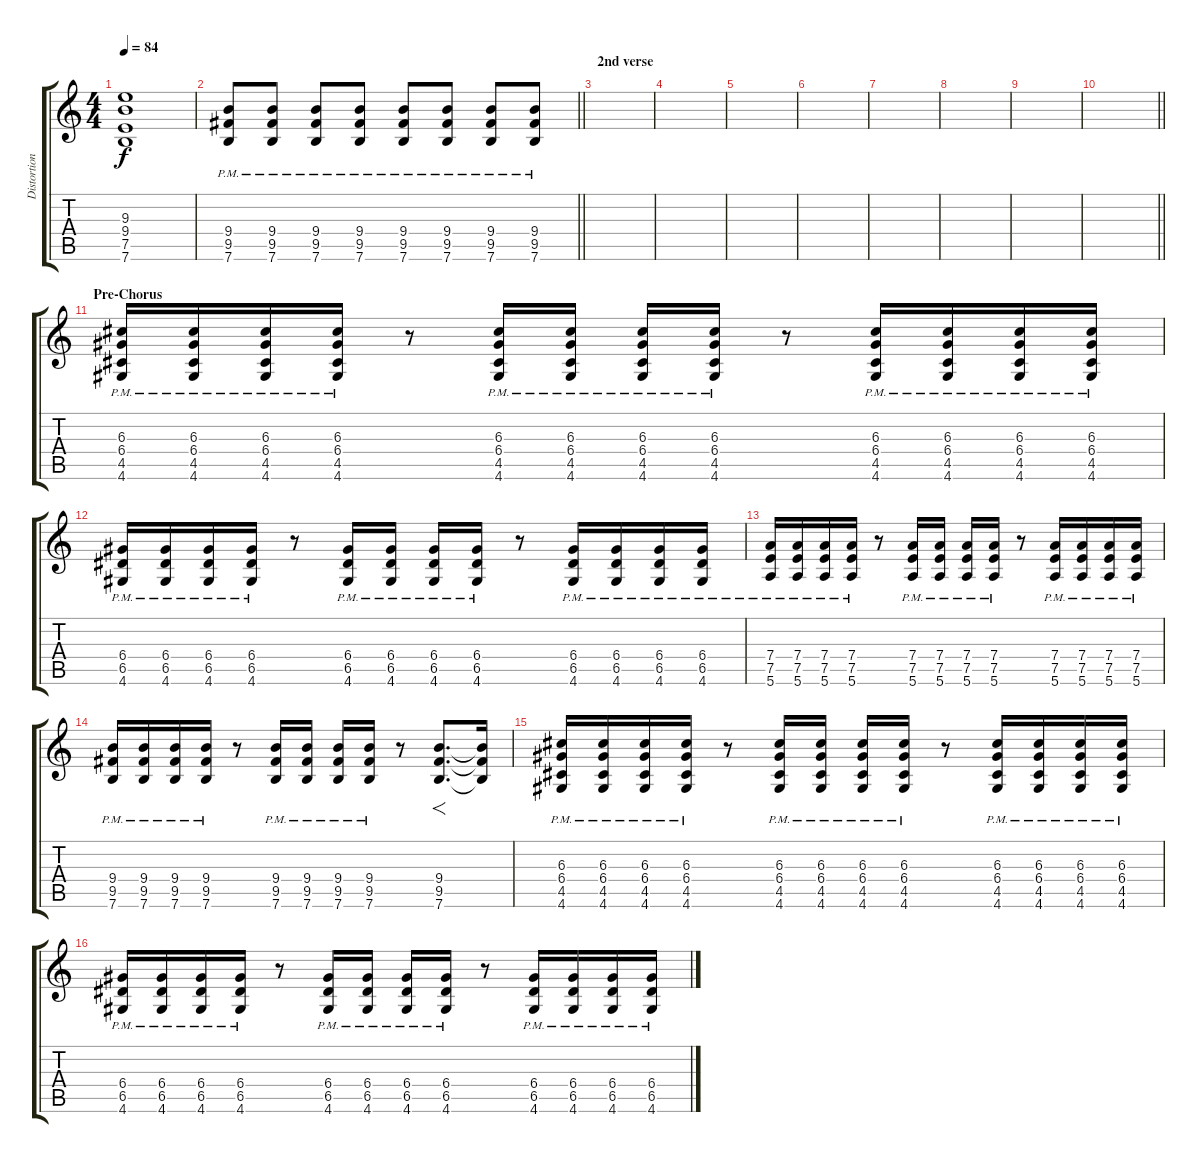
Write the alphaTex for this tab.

\track ("Distortion Guitar" "Distortion") {instrument distortionguitar}
\staff {score tabs}
\tuning (E4 B3 G3 D3 A2 E2) {hide}
\ts (4 4)
\tempo 84
\clef g2
\ks c
(9.3 9.4 7.5 7.6).1{dy f} |
\barLineRight lightlight
(9.4{pm} 9.5{pm} 7.6{pm}).8 (9.4{pm} 9.5{pm} 7.6{pm}).8 (9.4{pm} 9.5{pm} 7.6{pm}).8 (9.4{pm} 9.5{pm} 7.6{pm}).8 (9.4{pm} 9.5{pm} 7.6{pm}).8 (9.4{pm} 9.5{pm} 7.6{pm}).8 (9.4{pm} 9.5{pm} 7.6{pm}).8 (9.4{pm} 9.5{pm} 7.6{pm}).8 |
\section ("" "2nd verse")
|
|
|
|
|
|
|
\barLineRight lightlight
|
\section ("" "Pre-Chorus")
(6.3{pm} 6.4{pm} 4.5{pm} 4.6{pm}).16 (6.3{pm} 6.4{pm} 4.5{pm} 4.6{pm}).16 (6.3{pm} 6.4{pm} 4.5{pm} 4.6{pm}).16 (6.3{pm} 6.4{pm} 4.5{pm} 4.6{pm}).16 r.8 (6.3{pm} 6.4{pm} 4.5{pm} 4.6{pm}).16 (6.3{pm} 6.4{pm} 4.5{pm} 4.6{pm}).16 (6.3{pm} 6.4{pm} 4.5{pm} 4.6{pm}).16 (6.3{pm} 6.4{pm} 4.5{pm} 4.6{pm}).16 r.8 (6.3{pm} 6.4{pm} 4.5{pm} 4.6{pm}).16 (6.3{pm} 6.4{pm} 4.5{pm} 4.6{pm}).16 (6.3{pm} 6.4{pm} 4.5{pm} 4.6{pm}).16 (6.3{pm} 6.4{pm} 4.5{pm} 4.6{pm}).16 |
(6.4{pm} 6.5{pm} 4.6{pm}).16 (6.4{pm} 6.5{pm} 4.6{pm}).16 (6.4{pm} 6.5{pm} 4.6{pm}).16 (6.4{pm} 6.5{pm} 4.6{pm}).16 r.8 (6.4{pm} 6.5{pm} 4.6{pm}).16 (6.4{pm} 6.5{pm} 4.6{pm}).16 (6.4{pm} 6.5{pm} 4.6{pm}).16 (6.4{pm} 6.5{pm} 4.6{pm}).16 r.8 (6.4{pm} 6.5{pm} 4.6{pm}).16 (6.4{pm} 6.5{pm} 4.6{pm}).16 (6.4{pm} 6.5{pm} 4.6{pm}).16 (6.4{pm} 6.5{pm} 4.6{pm}).16 |
(7.4{pm} 7.5{pm} 5.6{pm}).16 (7.4{pm} 7.5{pm} 5.6{pm}).16 (7.4{pm} 7.5{pm} 5.6{pm}).16 (7.4{pm} 7.5{pm} 5.6{pm}).16 r.8 (7.4{pm} 7.5{pm} 5.6{pm}).16 (7.4{pm} 7.5{pm} 5.6{pm}).16 (7.4{pm} 7.5{pm} 5.6{pm}).16 (7.4{pm} 7.5{pm} 5.6{pm}).16 r.8 (7.4{pm} 7.5{pm} 5.6{pm}).16 (7.4{pm} 7.5{pm} 5.6{pm}).16 (7.4{pm} 7.5{pm} 5.6{pm}).16 (7.4{pm} 7.5{pm} 5.6{pm}).16 |
(9.4{pm} 9.5{pm} 7.6{pm}).16 (9.4{pm} 9.5{pm} 7.6{pm}).16 (9.4{pm} 9.5{pm} 7.6{pm}).16 (9.4{pm} 9.5{pm} 7.6{pm}).16 r.8 (9.4{pm} 9.5{pm} 7.6{pm}).16 (9.4{pm} 9.5{pm} 7.6{pm}).16 (9.4{pm} 9.5{pm} 7.6{pm}).16 (9.4{pm} 9.5{pm} 7.6{pm}).16 r.8 (9.4 9.5 7.6).8{f d} (9.4{t} 9.5{t} 7.6{t}).16 |
(6.3{pm} 6.4{pm} 4.5{pm} 4.6{pm}).16 (6.3{pm} 6.4{pm} 4.5{pm} 4.6{pm}).16 (6.3{pm} 6.4{pm} 4.5{pm} 4.6{pm}).16 (6.3{pm} 6.4{pm} 4.5{pm} 4.6{pm}).16 r.8 (6.3{pm} 6.4{pm} 4.5{pm} 4.6{pm}).16 (6.3{pm} 6.4{pm} 4.5{pm} 4.6{pm}).16 (6.3{pm} 6.4{pm} 4.5{pm} 4.6{pm}).16 (6.3{pm} 6.4{pm} 4.5{pm} 4.6{pm}).16 r.8 (6.3{pm} 6.4{pm} 4.5{pm} 4.6{pm}).16 (6.3{pm} 6.4{pm} 4.5{pm} 4.6{pm}).16 (6.3{pm} 6.4{pm} 4.5{pm} 4.6{pm}).16 (6.3{pm} 6.4{pm} 4.5{pm} 4.6{pm}).16 |
(6.4{pm} 6.5{pm} 4.6{pm}).16 (6.4{pm} 6.5{pm} 4.6{pm}).16 (6.4{pm} 6.5{pm} 4.6{pm}).16 (6.4{pm} 6.5{pm} 4.6{pm}).16 r.8 (6.4{pm} 6.5{pm} 4.6{pm}).16 (6.4{pm} 6.5{pm} 4.6{pm}).16 (6.4{pm} 6.5{pm} 4.6{pm}).16 (6.4{pm} 6.5{pm} 4.6{pm}).16 r.8 (6.4{pm} 6.5{pm} 4.6{pm}).16 (6.4{pm} 6.5{pm} 4.6{pm}).16 (6.4{pm} 6.5{pm} 4.6{pm}).16 (6.4{pm} 6.5{pm} 4.6{pm}).16
